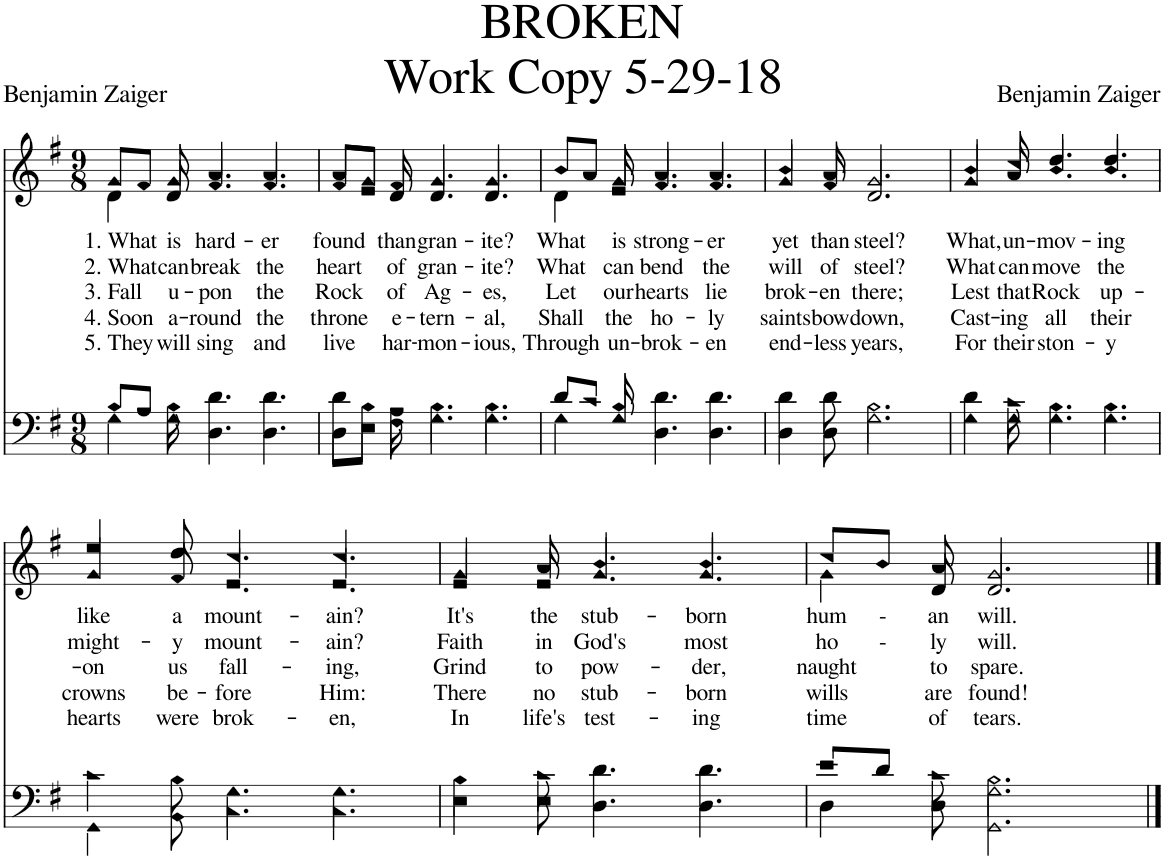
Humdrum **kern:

**kern	**kern	**text	**text	**text	**text	**text
*part2	*part1	*part1	*part1	*part1	*part1	*part1
*staff2	*staff1	*staff1	*staff1	*staff1	*staff1	*staff1
*I"Violoncello	*I"Violin	*	*	*	*	*
*I'Vc	*I'Vln	*	*	*	*	*
*clefF4	*clefG2	*	*	*	*	*
*k[f#]	*k[f#]	*	*	*	*	*
*M9/8	*M9/8	*	*	*	*	*
=1	=1	=1	=1	=1	=1	=1
*^	*	*	*	*	*	*
!	!	!	!LO:LY:b	!LO:LY:b	!LO:LY:b	!LO:LY:b	!LO:LY:b
*	*	*^	*	*	*	*	*
4G\	8B/L	8g/L	4d\	1. What	2. What	3. Fall	4. Soon	5. They
.	8A/J	8f#/J	.	.	.	.	.	.
!	!	!	!	!LO:LY:b	!LO:LY:b	!LO:LY:b	!LO:LY:b	!LO:LY:b
8G\	8B\	8g/	8d/	is	can	u-	a-	will
!	!	!	!	!LO:LY:b	!LO:LY:b	!LO:LY:b	!LO:LY:b	!LO:LY:b
4.D\	4.d\	4.a/	4.f#/	hard-	break	-pon	-round	sing
!	!	!	!	!LO:LY:b	!LO:LY:b	!LO:LY:b	!LO:LY:b	!LO:LY:b
4.D\	4.d\	4.a/	4.f#/	-er	the	the	the	and
=2	=2	=2	=2	=2	=2	=2	=2	=2
!	!	!	!	!LO:LY:b	!LO:LY:b	!LO:LY:b	!LO:LY:b	!LO:LY:b
8D\L	8d\L	8a/L	8f#/L	found	heart	Rock	throne	live
8E\J	8B\J	8g/J	8e/J	.	.	.	.	.
!	!	!	!	!LO:LY:b	!LO:LY:b	!LO:LY:b	!LO:LY:b	!LO:LY:b
8F#\	8A\	8f#/	8d/	than	of	of	e-	har-
!	!	!	!	!LO:LY:b	!LO:LY:b	!LO:LY:b	!LO:LY:b	!LO:LY:b
4.G\	4.B\	4.g/	4.d/	gran-	gran-	Ag-	-tern-	-mon-
!	!	!	!	!LO:LY:b	!LO:LY:b	!LO:LY:b	!LO:LY:b	!LO:LY:b
4.G\	4.B\	4.g/	4.d/	-ite?	-ite?	-es,	-al,	-ious,
=3	=3	=3	=3	=3	=3	=3	=3	=3
!	!	!	!	!LO:LY:b	!LO:LY:b	!LO:LY:b	!LO:LY:b	!LO:LY:b
4G\	8d/L	8b/L	4d\	What	What	Let	Shall	Through
.	8c/J	8a/J	.	.	.	.	.	.
!	!	!	!	!LO:LY:b	!LO:LY:b	!LO:LY:b	!LO:LY:b	!LO:LY:b
8G/	8B/	8g/	8e/	is	can	our	the	un-
!	!	!	!	!LO:LY:b	!LO:LY:b	!LO:LY:b	!LO:LY:b	!LO:LY:b
4.D\	4.d\	4.a/	4.f#/	strong-	bend	hearts	ho-	-brok-
!	!	!	!	!LO:LY:b	!LO:LY:b	!LO:LY:b	!LO:LY:b	!LO:LY:b
4.D\	4.d\	4.a/	4.f#/	-er	the	lie	-ly	-en
=4	=4	=4	=4	=4	=4	=4	=4	=4
!	!	!	!	!LO:LY:b	!LO:LY:b	!LO:LY:b	!LO:LY:b	!LO:LY:b
4D\	4d\	4b/	4g/	yet	will	brok-	saints	end-
!	!	!	!	!LO:LY:b	!LO:LY:b	!LO:LY:b	!LO:LY:b	!LO:LY:b
8D\	8d\	8a/	8f#/	than	of	-en	bow	-less
!	!	!	!	!LO:LY:b	!LO:LY:b	!LO:LY:b	!LO:LY:b	!LO:LY:b
2.G\	2.B\	2.g/	2.d/	steel?	steel?	there;	down,	years,
=5	=5	=5	=5	=5	=5	=5	=5	=5
!	!	!	!	!LO:LY:b	!LO:LY:b	!LO:LY:b	!LO:LY:b	!LO:LY:b
4G\	4d\	4b/	4g/	What,	What	Lest	Cast-	For
!	!	!	!	!LO:LY:b	!LO:LY:b	!LO:LY:b	!LO:LY:b	!LO:LY:b
8G\	8c\	8cc/	8a/	un-	can	that	-ing	their
!	!	!	!	!LO:LY:b	!LO:LY:b	!LO:LY:b	!LO:LY:b	!LO:LY:b
4.G\	4.B\	4.dd/	4.b/	-mov-	move	Rock	all	ston-
!	!	!	!	!LO:LY:b	!LO:LY:b	!LO:LY:b	!LO:LY:b	!LO:LY:b
4.G\	4.B\	4.dd/	4.b/	-ing	the	up-	their	-y
!!LO:LB:g=z	!!
=6	=6	=6	=6	=6	=6	=6	=6	=6
!	!	!	!	!LO:LY:b	!LO:LY:b	!LO:LY:b	!LO:LY:b	!LO:LY:b
4GG\	4c\	4ee/	4g/	like	might-	-on	crowns	hearts
!	!	!	!	!LO:LY:b	!LO:LY:b	!LO:LY:b	!LO:LY:b	!LO:LY:b
8BB\	8B\	8dd/	8f#/	a	-y	us	be-	were
!	!	!	!	!LO:LY:b	!LO:LY:b	!LO:LY:b	!LO:LY:b	!LO:LY:b
4.C\	4.G\	4.cc/	4.e/	mount-	mount-	fall-	-fore	brok-
!	!	!	!	!LO:LY:b	!LO:LY:b	!LO:LY:b	!LO:LY:b	!LO:LY:b
4.C\	4.G\	4.cc/	4.e/	-ain?	-ain?	-ing,	Him:	-en,
=7	=7	=7	=7	=7	=7	=7	=7	=7
!	!	!	!	!LO:LY:b	!LO:LY:b	!LO:LY:b	!LO:LY:b	!LO:LY:b
4E\	4B\	4g/	4e/	It's	Faith	Grind	There	In
!	!	!	!	!LO:LY:b	!LO:LY:b	!LO:LY:b	!LO:LY:b	!LO:LY:b
8E\	8c\	8a/	8e/	the	in	to	no	life's
!	!	!	!	!LO:LY:b	!LO:LY:b	!LO:LY:b	!LO:LY:b	!LO:LY:b
4.D\	4.d\	4.b/	4.g/	stub-	God's	pow-	stub-	test-
!	!	!	!	!LO:LY:b	!LO:LY:b	!LO:LY:b	!LO:LY:b	!LO:LY:b
4.D\	4.d\	4.b/	4.g/	-born	most	-der,	-born	-ing
=8	=8	=8	=8	=8	=8	=8	=8	=8
!	!	!	!	!LO:LY:b	!LO:LY:b	!LO:LY:b	!LO:LY:b	!LO:LY:b
4D\	8e/L	8cc/L	4g\	hum	ho	naught	wills	time
!	!	!	!	!LO:LY:b	!LO:LY:b	!	!	!
.	8d/J	8b/J	.	-	-	.	.	.
!	!	!	!	!LO:LY:b	!LO:LY:b	!LO:LY:b	!LO:LY:b	!LO:LY:b
8D\	8c\	8a/	8d/	an	ly	to	are	of
!	!	!	!	!LO:LY:b	!LO:LY:b	!LO:LY:b	!LO:LY:b	!LO:LY:b
2.GG\ 2.G\	2.B\	2.g/	2.d/	will.	will.	spare.	found!	tears.
*v	*v	*	*	*	*	*	*	*
*	*v	*v	*	*	*	*	*
==	==	==	==	==	==	==
*-	*-	*-	*-	*-	*-	*-
